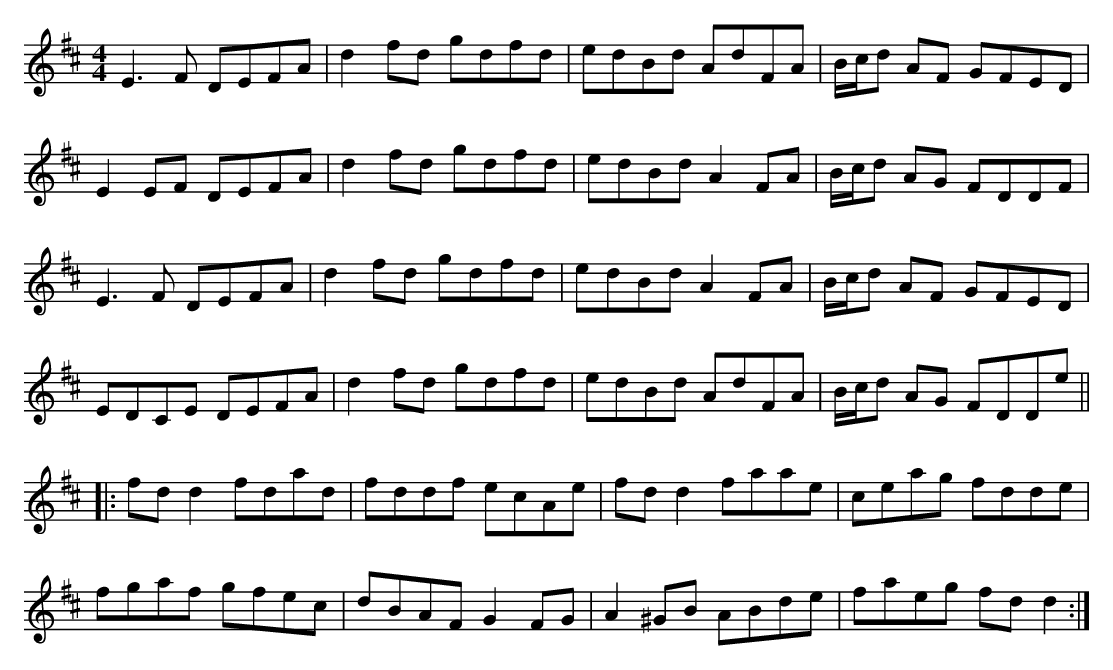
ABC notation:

X:1
M:4/4
K:D
E3 F DEFA|d2 fd gdfd|edBd AdFA|B/c/d AF GFED|
E2 EF DEFA|d2 fd gdfd|edBd A2 FA|B/c/d AG FDDF|
E3F DEFA|d2 fd gdfd|edBd A2 FA|B/c/d AF GFED|
EDCE DEFA|d2 fd gdfd|edBd AdFA|B/c/d AG FDDe||
|:fd d2 fdad|fddf ecAe|fd d2 faae|ceag fdde|
fgaf gfec|dBAF G2FG|A2 ^GB ABde|faeg fd d2:|
